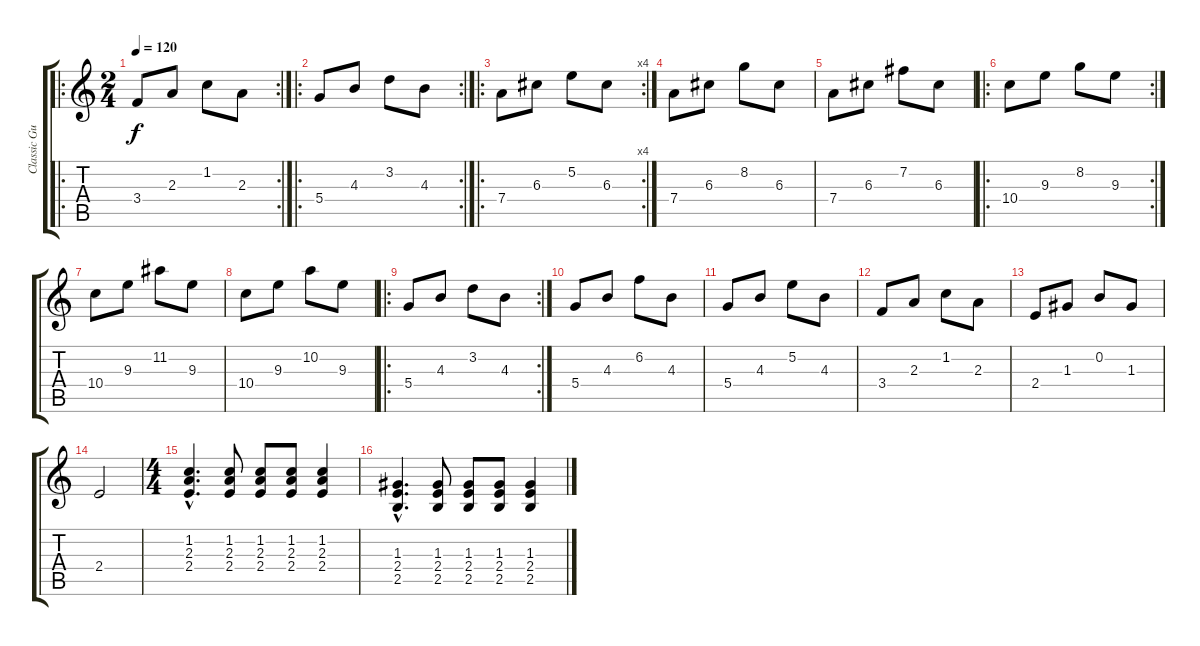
\track ("Classic Guitar" "Classic Gu") {instrument acousticguitarnylon}
\staff {score tabs}
\tuning (E4 B3 G3 D3 A2 E2) {hide}
\ro
\rc 2
\ts (2 4)
\tempo 120
\clef g2
\ks c
3.4.8{dy f} 2.3.8 1.2.8 2.3.8 |
\ro
\rc 2
5.4.8 4.3.8 3.2.8 4.3.8 |
\ro
\rc 4
7.4.8 6.3.8 5.2.8 6.3.8 |
7.4.8 6.3.8 8.2.8 6.3.8 |
7.4.8 6.3.8 7.2.8 6.3.8 |
\ro
\rc 2
10.4.8 9.3.8 8.2.8 9.3.8 |
10.4.8 9.3.8 11.2.8 9.3.8 |
10.4.8 9.3.8 10.2.8 9.3.8 |
\ro
\rc 2
5.4.8 4.3.8 3.2.8 4.3.8 |
5.4.8 4.3.8 6.2.8 4.3.8 |
5.4.8 4.3.8 5.2.8 4.3.8 |
3.4.8 2.3.8 1.2.8 2.3.8 |
2.4.8 1.3.8 0.2.8 1.3.8 |
2.4.2 |
\ts (4 4)
(1.2{hac} 2.3{hac} 2.4{hac}).4{d} (1.2 2.3 2.4).8 (1.2 2.3 2.4).8 (1.2 2.3 2.4).8 (1.2 2.3 2.4).4 |
(1.3{hac} 2.4{hac} 2.5{hac}).4{d} (1.3 2.4 2.5).8 (1.3 2.4 2.5).8 (1.3 2.4 2.5).8 (1.3 2.4 2.5).4
